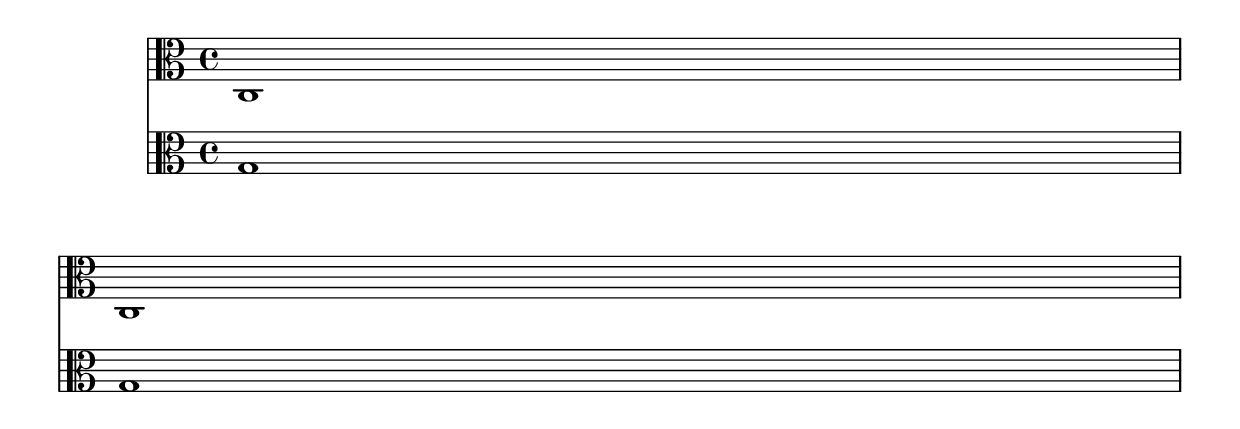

\header { texidoc = "vertical extents may be overriden by
verticalExtent, verticalExtent, verticalExtent. These are
normal property values, and are written itno the grob when the
associated context finishes, so using it in \property works.

 " }
\version "1.5.68"

\score {
  \notes  <
    \context Staff = upper {
      \property Staff.verticalExtent = #'(-15.0 . 0.0)
      \clef alto
      c1 \break c1 
    }
    \context Staff = lower {
      \property Staff.verticalExtent = #'(-0.0 . 15.0)
      \clef alto
      g1 \break g1 
    }
  >
  \paper{
    interscoreline = 13.0\mm
    interscorelinefill = 0
    \translator{\ScoreContext \remove "Bar_number_engraver"}
    \translator{\StaffContext minimumVerticalExtent = #'(-2.0 . 2.0)}
  }
}
